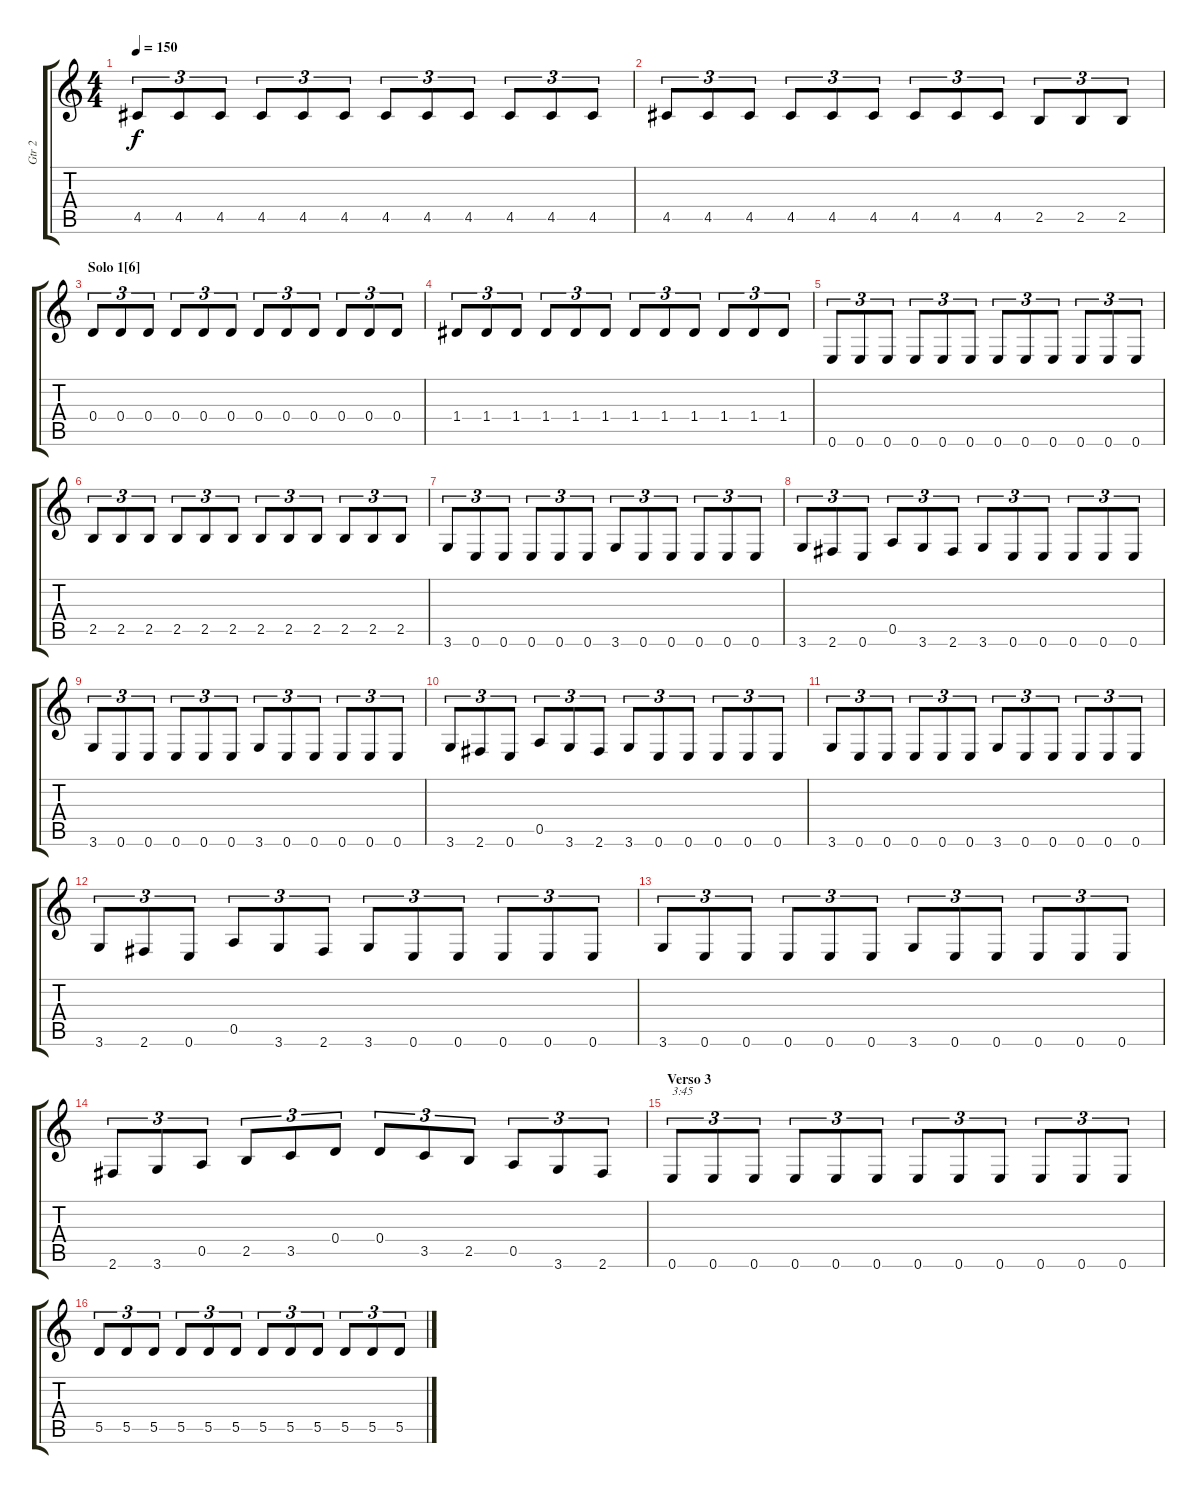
\track ("Gtr 2" "Gtr 2") {instrument distortionguitar}
\staff {score tabs}
\tuning (E4 B3 G3 D3 A2 E2) {hide}
\ts (4 4)
\tempo 150
\clef g2
\ks c
4.5.8{tu (3 2) dy f} 4.5.8{tu (3 2)} 4.5.8{tu (3 2)} 4.5.8{tu (3 2)} 4.5.8{tu (3 2)} 4.5.8{tu (3 2)} 4.5.8{tu (3 2)} 4.5.8{tu (3 2)} 4.5.8{tu (3 2)} 4.5.8{tu (3 2)} 4.5.8{tu (3 2)} 4.5.8{tu (3 2)} |
4.5.8{tu (3 2)} 4.5.8{tu (3 2)} 4.5.8{tu (3 2)} 4.5.8{tu (3 2)} 4.5.8{tu (3 2)} 4.5.8{tu (3 2)} 4.5.8{tu (3 2)} 4.5.8{tu (3 2)} 4.5.8{tu (3 2)} 2.5.8{tu (3 2)} 2.5.8{tu (3 2)} 2.5.8{tu (3 2)} |
\section ("" "Solo 1[6]")
0.4.8{tu (3 2)} 0.4.8{tu (3 2)} 0.4.8{tu (3 2)} 0.4.8{tu (3 2)} 0.4.8{tu (3 2)} 0.4.8{tu (3 2)} 0.4.8{tu (3 2)} 0.4.8{tu (3 2)} 0.4.8{tu (3 2)} 0.4.8{tu (3 2)} 0.4.8{tu (3 2)} 0.4.8{tu (3 2)} |
1.4.8{tu (3 2)} 1.4.8{tu (3 2)} 1.4.8{tu (3 2)} 1.4.8{tu (3 2)} 1.4.8{tu (3 2)} 1.4.8{tu (3 2)} 1.4.8{tu (3 2)} 1.4.8{tu (3 2)} 1.4.8{tu (3 2)} 1.4.8{tu (3 2)} 1.4.8{tu (3 2)} 1.4.8{tu (3 2)} |
0.6.8{tu (3 2)} 0.6.8{tu (3 2)} 0.6.8{tu (3 2)} 0.6.8{tu (3 2)} 0.6.8{tu (3 2)} 0.6.8{tu (3 2)} 0.6.8{tu (3 2)} 0.6.8{tu (3 2)} 0.6.8{tu (3 2)} 0.6.8{tu (3 2)} 0.6.8{tu (3 2)} 0.6.8{tu (3 2)} |
2.5.8{tu (3 2)} 2.5.8{tu (3 2)} 2.5.8{tu (3 2)} 2.5.8{tu (3 2)} 2.5.8{tu (3 2)} 2.5.8{tu (3 2)} 2.5.8{tu (3 2)} 2.5.8{tu (3 2)} 2.5.8{tu (3 2)} 2.5.8{tu (3 2)} 2.5.8{tu (3 2)} 2.5.8{tu (3 2)} |
3.6.8{tu (3 2)} 0.6.8{tu (3 2)} 0.6.8{tu (3 2)} 0.6.8{tu (3 2)} 0.6.8{tu (3 2)} 0.6.8{tu (3 2)} 3.6.8{tu (3 2)} 0.6.8{tu (3 2)} 0.6.8{tu (3 2)} 0.6.8{tu (3 2)} 0.6.8{tu (3 2)} 0.6.8{tu (3 2)} |
3.6.8{tu (3 2)} 2.6.8{tu (3 2)} 0.6.8{tu (3 2)} 0.5.8{tu (3 2)} 3.6.8{tu (3 2)} 2.6.8{tu (3 2)} 3.6.8{tu (3 2)} 0.6.8{tu (3 2)} 0.6.8{tu (3 2)} 0.6.8{tu (3 2)} 0.6.8{tu (3 2)} 0.6.8{tu (3 2)} |
3.6.8{tu (3 2)} 0.6.8{tu (3 2)} 0.6.8{tu (3 2)} 0.6.8{tu (3 2)} 0.6.8{tu (3 2)} 0.6.8{tu (3 2)} 3.6.8{tu (3 2)} 0.6.8{tu (3 2)} 0.6.8{tu (3 2)} 0.6.8{tu (3 2)} 0.6.8{tu (3 2)} 0.6.8{tu (3 2)} |
3.6.8{tu (3 2)} 2.6.8{tu (3 2)} 0.6.8{tu (3 2)} 0.5.8{tu (3 2)} 3.6.8{tu (3 2)} 2.6.8{tu (3 2)} 3.6.8{tu (3 2)} 0.6.8{tu (3 2)} 0.6.8{tu (3 2)} 0.6.8{tu (3 2)} 0.6.8{tu (3 2)} 0.6.8{tu (3 2)} |
3.6.8{tu (3 2)} 0.6.8{tu (3 2)} 0.6.8{tu (3 2)} 0.6.8{tu (3 2)} 0.6.8{tu (3 2)} 0.6.8{tu (3 2)} 3.6.8{tu (3 2)} 0.6.8{tu (3 2)} 0.6.8{tu (3 2)} 0.6.8{tu (3 2)} 0.6.8{tu (3 2)} 0.6.8{tu (3 2)} |
3.6.8{tu (3 2)} 2.6.8{tu (3 2)} 0.6.8{tu (3 2)} 0.5.8{tu (3 2)} 3.6.8{tu (3 2)} 2.6.8{tu (3 2)} 3.6.8{tu (3 2)} 0.6.8{tu (3 2)} 0.6.8{tu (3 2)} 0.6.8{tu (3 2)} 0.6.8{tu (3 2)} 0.6.8{tu (3 2)} |
3.6.8{tu (3 2)} 0.6.8{tu (3 2)} 0.6.8{tu (3 2)} 0.6.8{tu (3 2)} 0.6.8{tu (3 2)} 0.6.8{tu (3 2)} 3.6.8{tu (3 2)} 0.6.8{tu (3 2)} 0.6.8{tu (3 2)} 0.6.8{tu (3 2)} 0.6.8{tu (3 2)} 0.6.8{tu (3 2)} |
2.6.8{tu (3 2)} 3.6.8{tu (3 2)} 0.5.8{tu (3 2)} 2.5.8{tu (3 2)} 3.5.8{tu (3 2)} 0.4.8{tu (3 2)} 0.4.8{tu (3 2)} 3.5.8{tu (3 2)} 2.5.8{tu (3 2)} 0.5.8{tu (3 2)} 3.6.8{tu (3 2)} 2.6.8{tu (3 2)} |
\section ("" "Verso 3")
0.6.8{tu (3 2) txt "3:45"} 0.6.8{tu (3 2)} 0.6.8{tu (3 2)} 0.6.8{tu (3 2)} 0.6.8{tu (3 2)} 0.6.8{tu (3 2)} 0.6.8{tu (3 2)} 0.6.8{tu (3 2)} 0.6.8{tu (3 2)} 0.6.8{tu (3 2)} 0.6.8{tu (3 2)} 0.6.8{tu (3 2)} |
5.5.8{tu (3 2)} 5.5.8{tu (3 2)} 5.5.8{tu (3 2)} 5.5.8{tu (3 2)} 5.5.8{tu (3 2)} 5.5.8{tu (3 2)} 5.5.8{tu (3 2)} 5.5.8{tu (3 2)} 5.5.8{tu (3 2)} 5.5.8{tu (3 2)} 5.5.8{tu (3 2)} 5.5.8{tu (3 2)}
